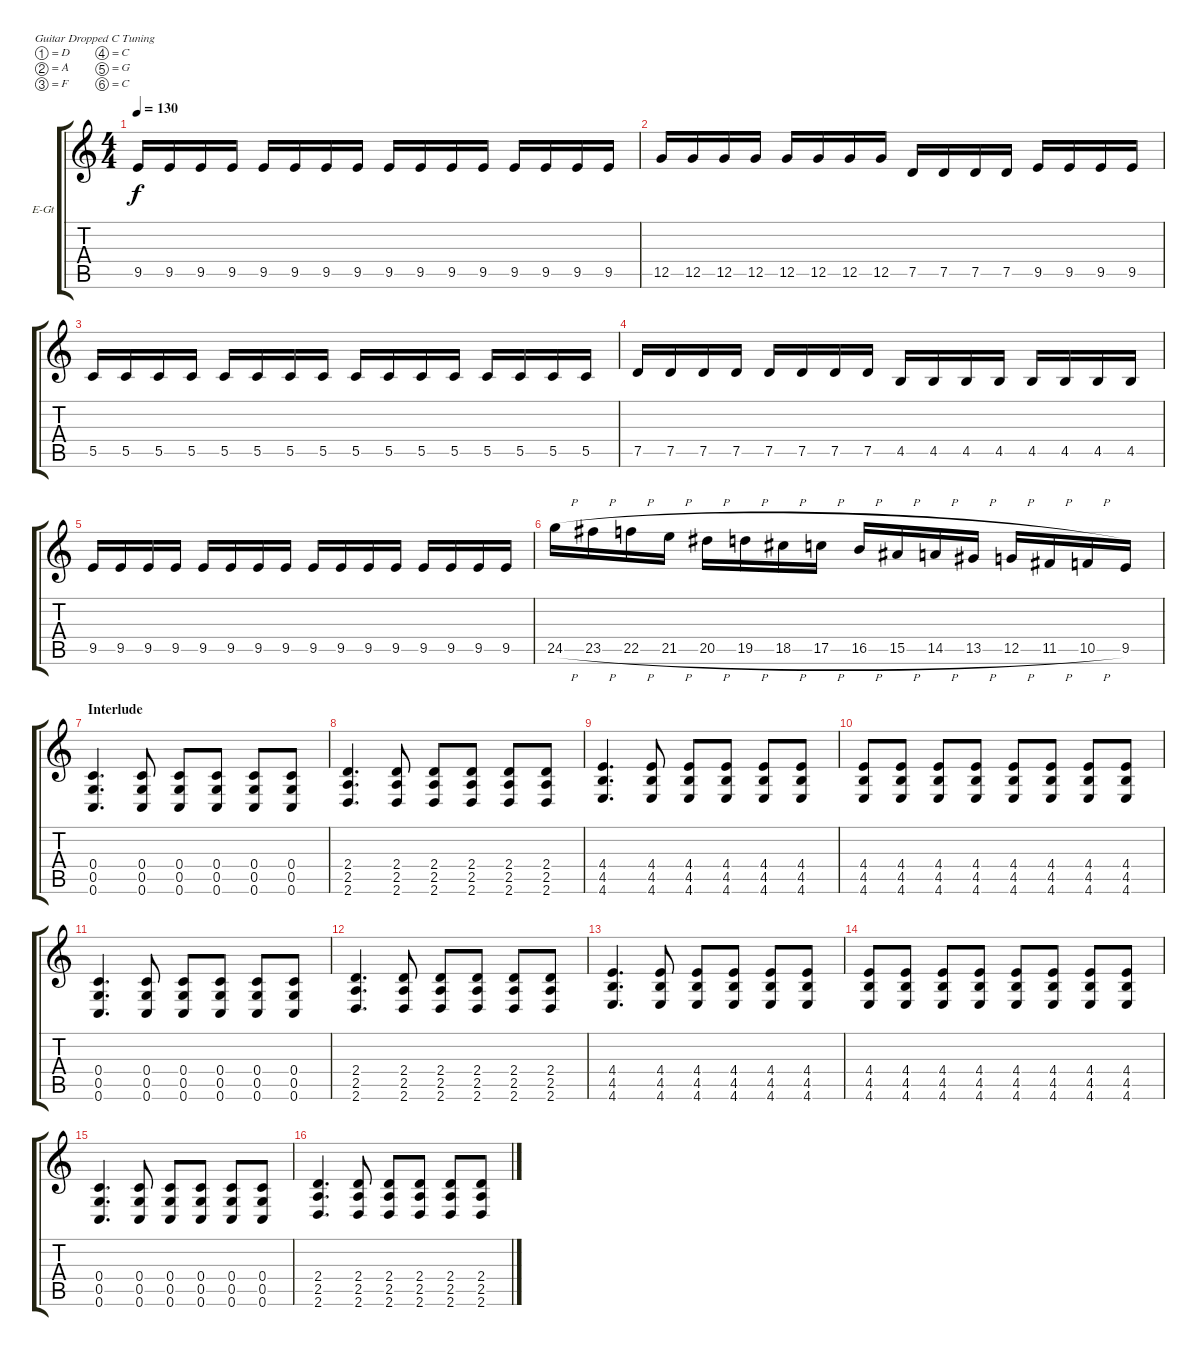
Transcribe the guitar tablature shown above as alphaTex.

\bracketExtendMode groupsimilarinstruments
\firstSystemTrackNameOrientation horizontal
\otherSystemsTrackNameOrientation horizontal
\track ("Matthew Tuck" "E-Gt") {instrument overdrivenguitar}
\staff {score tabs}
\tuning (D4 A3 F3 C3 G2 C2)
\ts (4 4)
\tempo 130
\clef g2
\ks c
9.5.16{dy f} 9.5.16 9.5.16 9.5.16 9.5.16 9.5.16 9.5.16 9.5.16 9.5.16 9.5.16 9.5.16 9.5.16 9.5.16 9.5.16 9.5.16 9.5.16 |
12.5.16 12.5.16 12.5.16 12.5.16 12.5.16 12.5.16 12.5.16 12.5.16 7.5.16 7.5.16 7.5.16 7.5.16 9.5.16 9.5.16 9.5.16 9.5.16 |
5.5.16 5.5.16 5.5.16 5.5.16 5.5.16 5.5.16 5.5.16 5.5.16 5.5.16 5.5.16 5.5.16 5.5.16 5.5.16 5.5.16 5.5.16 5.5.16 |
7.5.16 7.5.16 7.5.16 7.5.16 7.5.16 7.5.16 7.5.16 7.5.16 4.5.16 4.5.16 4.5.16 4.5.16 4.5.16 4.5.16 4.5.16 4.5.16 |
9.5.16 9.5.16 9.5.16 9.5.16 9.5.16 9.5.16 9.5.16 9.5.16 9.5.16 9.5.16 9.5.16 9.5.16 9.5.16 9.5.16 9.5.16 9.5.16 |
24.5{h}.16 23.5{h}.16 22.5{h}.16 21.5{h}.16 20.5{h}.16 19.5{h}.16 18.5{h}.16 17.5{h}.16 16.5{h}.16 15.5{h}.16 14.5{h}.16 13.5{h}.16 12.5{h}.16 11.5{h}.16 10.5{h}.16 9.5.16 |
\section ("" "Interlude")
(0.4 0.5 0.6).4{d} (0.4 0.5 0.6).8 (0.4 0.5 0.6).8 (0.4 0.5 0.6).8 (0.4 0.5 0.6).8 (0.4 0.5 0.6).8 |
(2.4 2.5 2.6).4{d} (2.4 2.5 2.6).8 (2.4 2.5 2.6).8 (2.4 2.5 2.6).8 (2.4 2.5 2.6).8 (2.4 2.5 2.6).8 |
(4.4 4.5 4.6).4{d} (4.4 4.5 4.6).8 (4.4 4.5 4.6).8 (4.4 4.5 4.6).8 (4.4 4.5 4.6).8 (4.4 4.5 4.6).8 |
(4.4 4.5 4.6).8 (4.4 4.5 4.6).8 (4.4 4.5 4.6).8 (4.4 4.5 4.6).8 (4.4 4.5 4.6).8 (4.4 4.5 4.6).8 (4.4 4.5 4.6).8 (4.4 4.5 4.6).8 |
(0.4 0.5 0.6).4{d} (0.4 0.5 0.6).8 (0.4 0.5 0.6).8 (0.4 0.5 0.6).8 (0.4 0.5 0.6).8 (0.4 0.5 0.6).8 |
(2.4 2.5 2.6).4{d} (2.4 2.5 2.6).8 (2.4 2.5 2.6).8 (2.4 2.5 2.6).8 (2.4 2.5 2.6).8 (2.4 2.5 2.6).8 |
(4.4 4.5 4.6).4{d} (4.4 4.5 4.6).8 (4.4 4.5 4.6).8 (4.4 4.5 4.6).8 (4.4 4.5 4.6).8 (4.4 4.5 4.6).8 |
(4.4 4.5 4.6).8 (4.4 4.5 4.6).8 (4.4 4.5 4.6).8 (4.4 4.5 4.6).8 (4.4 4.5 4.6).8 (4.4 4.5 4.6).8 (4.4 4.5 4.6).8 (4.4 4.5 4.6).8 |
(0.4 0.5 0.6).4{d} (0.4 0.5 0.6).8 (0.4 0.5 0.6).8 (0.4 0.5 0.6).8 (0.4 0.5 0.6).8 (0.4 0.5 0.6).8 |
(2.4 2.5 2.6).4{d} (2.4 2.5 2.6).8 (2.4 2.5 2.6).8 (2.4 2.5 2.6).8 (2.4 2.5 2.6).8 (2.4 2.5 2.6).8
